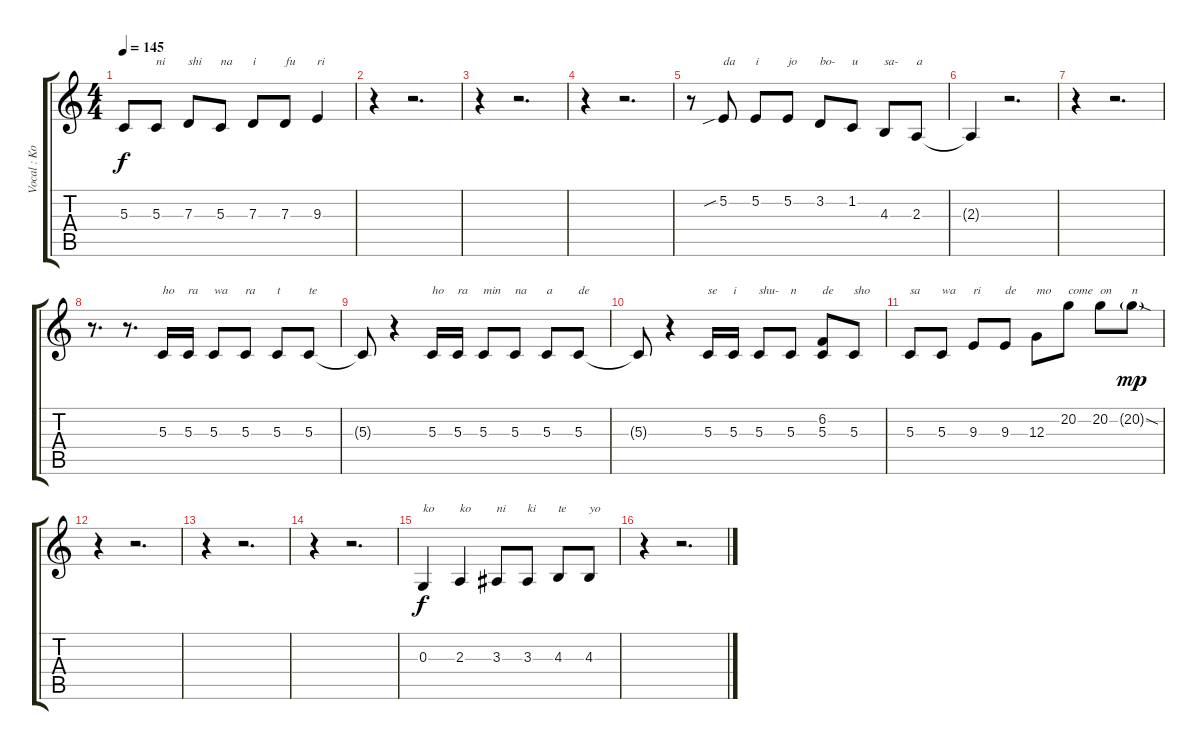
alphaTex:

\track ("Vocal : Kotobuki Tsumugi" "Vocal : Ko") {instrument ocarina}
\staff {score tabs}
\tuning (E4 B3 G3 D3 A2 E2) {hide}
\ts (4 4)
\tempo 145
\clef g2
\ks c
5.3{t}.8{dy f} 5.3.8{txt "ni"} 7.3.8{txt "shi"} 5.3.8{txt "na"} 7.3.8{txt "i"} 7.3.8{txt "fu"} 9.3.4{txt "ri"} |
r.4 r.2{d} |
r.4 r.2{d} |
r.4 r.2{d} |
r.8 5.2{sib}.8{txt "da"} 5.2.8{txt "i"} 5.2.8{txt "jo"} 3.2.8{txt "bo-"} 1.2.8{txt "u"} 4.3.8{txt "sa-"} 2.3.8{txt "a"} |
2.3{t}.4 r.2{d} |
r.4 r.2{d} |
r.8{d} r.8{d} 5.3.16{txt "ho"} 5.3.16{txt "ra"} 5.3.8{txt "wa"} 5.3.8{txt "ra"} 5.3.8{txt "t"} 5.3.8{txt "te"} |
5.3{t}.8 r.4 5.3.16{txt "ho"} 5.3.16{txt "ra"} 5.3.8{txt "min"} 5.3.8{txt "na"} 5.3.8{txt "a"} 5.3.8{txt "de"} |
5.3{t}.8 r.4 5.3.16{txt "se"} 5.3.16{txt "i"} 5.3.8{txt "shu-"} 5.3.8{txt "n"} (6.2 5.3).8{txt "de"} 5.3.8{txt "sho"} |
5.3.8{txt "sa"} 5.3.8{txt "wa"} 9.3.8{txt "ri"} 9.3.8{txt "de"} 12.3.8{txt "mo"} 20.2.8{txt "come"} 20.2.8{txt "on"} 20.2{sod g}.8{txt "n" dy mp} |
r.4 r.2{d} |
r.4 r.2{d} |
r.4 r.2{d} |
0.3.4{txt "ko" dy f} 2.3.4{txt "ko"} 3.3.8{txt "ni"} 3.3.8{txt "ki"} 4.3.8{txt "te"} 4.3.8{txt "yo"} |
r.4 r.2{d}
